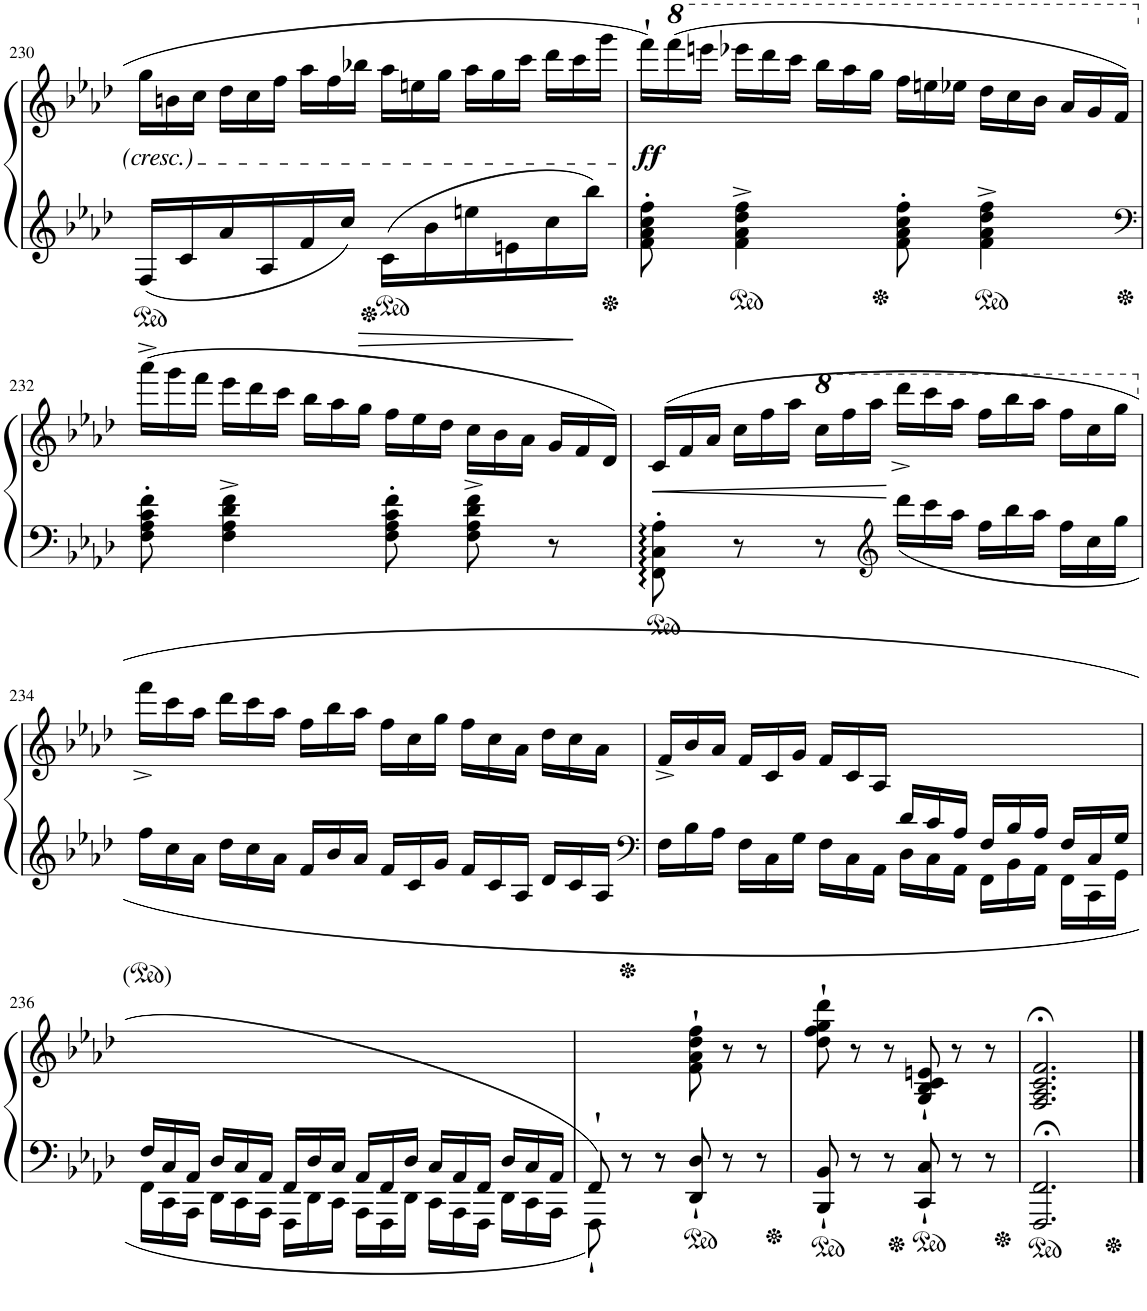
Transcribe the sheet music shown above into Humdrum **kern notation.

**kern	**kern	**dynam
*part1	*part1	*part1
*staff2	*staff1	*staff1/2
*I"Pianinas	*	*
!!LO:PB:g=z
*clefG2	*clefG2	*
*k[b-e-a-d-]	*k[b-e-a-d-]	*
*M6/8	*M6/8	*
*	*Xbrackettup	*
=230	=230	=230
16F/LL	24gg\LL	.
.	24bn\	.
16c/	.	.
.	24cc\JJ	.
16a-/	24dd-\LL	.
.	24cc\	.
16A-/	.	.
.	24ff\JJ	.
16f/	24aa-\LL	.
.	24ff\	.
16cc/JJ	.	.
.	24bb-X\JJ	.
16c\LL	24aa-\LL	.
.	24een\	.
16b-\	.	.
.	24gg\JJ	.
16een\	24aa-\LL	.
.	24gg\	.
16en\	.	.
.	24ccc\JJ	.
16cc\	24ddd-\LL	.
.	24ccc\	.
16bb-\JJ	.	.
.	24ggg\JJ	.
=231	=231	=231
!	!	!LO:DY:b
8f\' 8a-\' 8cc\' 8ff\'	24fff`\LL	ff
*	*8va	*
.	(24ffff\	.
.	24eeeen\JJ	.
4f\^ 4a-\^ 4dd-\^ 4ff\^	24eeee-X\LL	.
.	24dddd-\	.
.	24cccc\JJ	.
.	24bbb-\LL	.
.	24aaa-\	.
.	24ggg\JJ	.
8f\' 8a-\' 8cc\' 8ff\'	24fff\LL	.
.	24eeen\	.
.	24eee-X\JJ	.
4f\^ 4a-\^ 4dd-\^ 4ff\^	24ddd-\LL	.
.	24ccc\	.
.	24bb-\JJ	.
.	24aa-/LL	.
.	24gg/	.
.	24ff/JJ)	.
!!LO:LB:g=z
=232	=232	=232
*clefF4	*	*
*	*X8va	*
8F\' 8A-\' 8c\' 8f\'	(24aaa-^\LL	.
.	24ggg\	.
.	24fff\JJ	.
4F\^ 4A-\^ 4d-\^ 4f\^	24eee-\LL	.
.	24ddd-\	.
.	24ccc\JJ	.
.	24bb-\LL	.
.	24aa-\	.
!	!	!LO:HP:b
.	24gg\JJ	>
8F\' 8A-\' 8c\' 8f\'	24ff\LL	.
.	24ee-\	.
.	24dd-\JJ	.
8F\^ 8A-\^ 8d-\^ 8f\^	24cc\LL	.
.	24b-\	.
.	24a-\JJ	.
8r	24g/LL	.
.	24f/	.
.	24d-/JJ)	.
=233	=233	=233
8FF\' 8C\' 8A-\'	(24c/LL	.
.	24f/	.
.	24a-/JJ	.
8r	24cc\LL	.
.	24ff\	.
.	24aa-\JJ	.
*	*8va	*
8r	24ccc\LL	.
.	24fff\	.
.	24aaa-\JJ	.
*clefG2	*	*
*Xbrackettup	*	*
24ddd-^\LL	24dddd-^<\LL	]
24ccc\	24cccc\	.
24aa-\JJ	24aaa-\JJ	.
24ff\LL	24fff\LL	.
24bb-\	24bbb-\	.
24aa-\JJ	24aaa-\JJ	.
24ff\LL	24fff\LL	.
24cc\	24ccc\	.
24gg\JJ	24ggg\JJ	.
!!LO:LB:g=z
=234	=234	=234
*	*X8va	*
24ff^\LL	24fff^<\LL	.
24cc\	24ccc\	.
24a-\JJ	24aa-\JJ	.
24dd-\LL	24ddd-\LL	.
24cc\	24ccc\	.
24a-\JJ	24aa-\JJ	.
24f/LL	24ff\LL	.
24b-/	24bb-\	.
24a-/JJ	24aa-\JJ	.
24f/LL	24ff\LL	.
24c/	24cc\	.
24g/JJ	24gg\JJ	.
24f/LL	24ff\LL	.
24c/	24cc\	.
24A-/JJ	24a-\JJ	.
24d-/LL	24dd-\LL	.
24c/	24cc\	.
24A-/JJ	24a-\JJ	.
=235	=235	=235
*clefF4	*	*
*^	*	*
4.ryy	24F^\LL	24f^/LL	.
.	24B-\	24b-/	.
.	24A-\JJ	24a-/JJ	.
.	24F\LL	24f/LL	.
.	24C\	24c/	.
.	24G\JJ	24g/JJ	.
.	24F\LL	24f/LL	.
.	24C\	24c/	.
.	24AA-\JJ	24A-/JJ	.
24d-/LL	24D-\LL	24%5ryy	.
24c/	24C\	.	.
24A-/JJ	24AA-\JJ	.	.
24F/LL	24FF\LL	.	.
24B-/	24BB-\	.	.
24A-/JJ	24AA-\JJ	6ryy	.
24F/LL	24FF\LL	.	.
24C/	24CC\	.	.
24G/JJ	24GG\JJ	.	.
!!LO:LB:g=z
=236	=236	=236	=236
24F/LL	24FF\LL	8ryy	.
24C/	24CC\	.	.
24AA-/JJ	24AAA-\JJ	.	.
24D-/LL	24DD-\LL	2ryy	.
24C/	24CC\	.	.
24AA-/JJ	24AAA-\JJ	.	.
24FF/LL	24FFF\LL	.	.
24D-/	24DD-\	.	.
24C/JJ	24CC\JJ	.	.
24AA-/LL	24AAA-\LL	.	.
24FF/	24FFF\	.	.
24D-/JJ	24DD-\JJ	.	.
24C/LL	24CC\LL	.	.
24AA-/	24AAA-\	.	.
24FF/JJ	24FFF\JJ	.	.
24D-/LL	24DD-\LL	8ryy	.
24C/	24CC\	.	.
24AA-/JJ	24AAA-\JJ	.	.
=237	=237	=237	=237
8FF`>/)	8FFF`<\	8ryy	.
2ryy	8r	8r	.
.	8r	8r	.
.	8DD-/` 8D-/`	8f\` 8a-\` 8dd-\` 8ff\`	.
.	8r	8r	.
8ryy	8r	8r	.
*v	*v	*	*
=238	=238	=238
8BBB-/` 8BB-/`	8dd-\` 8ff\` 8gg\` 8ddd-\`	.
8r	8r	.
8r	8r	.
8CC/` 8C/`	8G/` 8B-/` 8c/` 8en/`	.
8r	8r	.
8r	8r	.
=239	=239	=239
2.FFF/;< 2.FF/;<	2.F/;< 2.A-/;< 2.c/;< 2.f/;<	.
==	==	==
*-	*-	*-
